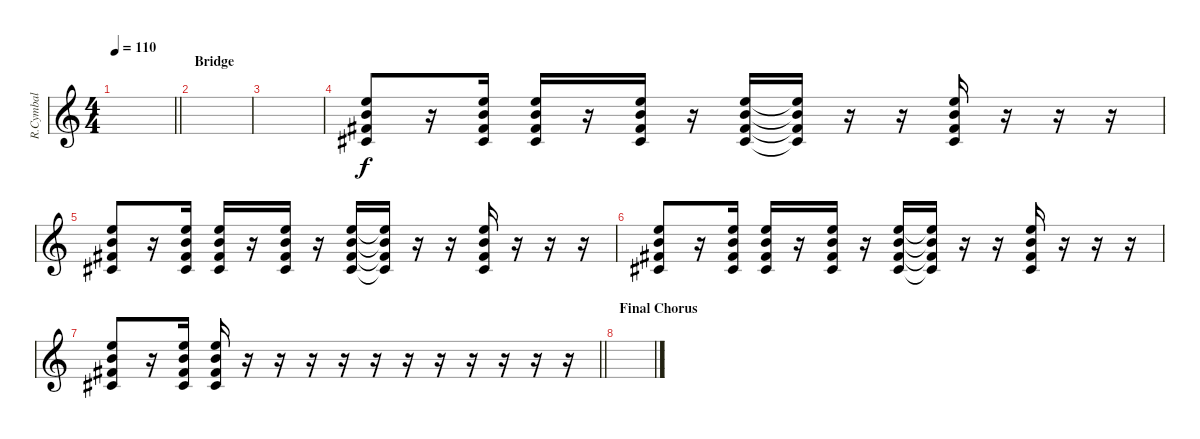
\track ("R.Cymbal" "R.Cymbal") {instrument reversecymbal}
\staff {score}
\tuning (E4 B3 G3 D3 A2 E2) {hide}
\ts (4 4)
\tempo 110
\clef g2
\barLineRight lightlight
\ks c
|
\section ("" "Bridge")
|
|
(12.1 12.2 11.3 11.4).8{balance 3} r.16 (12.1 12.2 11.3 11.4).16 (12.1 12.2 11.3 11.4).16 r.16 (12.1 12.2 11.3 11.4).16 r.16 (12.1 12.2 11.3 11.4).16 (12.1{t} 12.2{t} 11.3{t} 11.4{t}).16 r.16 r.16 (12.1 12.2 11.3 11.4).16 r.16 r.16 r.16 |
(12.1 12.2 11.3 11.4).8 r.16 (12.1 12.2 11.3 11.4).16 (12.1 12.2 11.3 11.4).16 r.16 (12.1 12.2 11.3 11.4).16 r.16 (12.1 12.2 11.3 11.4).16 (12.1{t} 12.2{t} 11.3{t} 11.4{t}).16 r.16 r.16 (12.1 12.2 11.3 11.4).16 r.16 r.16 r.16 |
(12.1 12.2 11.3 11.4).8 r.16 (12.1 12.2 11.3 11.4).16 (12.1 12.2 11.3 11.4).16 r.16 (12.1 12.2 11.3 11.4).16 r.16 (12.1 12.2 11.3 11.4).16 (12.1{t} 12.2{t} 11.3{t} 11.4{t}).16 r.16 r.16 (12.1 12.2 11.3 11.4).16 r.16 r.16 r.16 |
\barLineRight lightlight
(12.1 12.2 11.3 11.4).8 r.16 (12.1 12.2 11.3 11.4).16 (12.1 12.2 11.3 11.4).16 r.16 r.16 r.16 r.16 r.16 r.16 r.16 r.16 r.16 r.16 r.16 |
\section ("" "Final Chorus")
